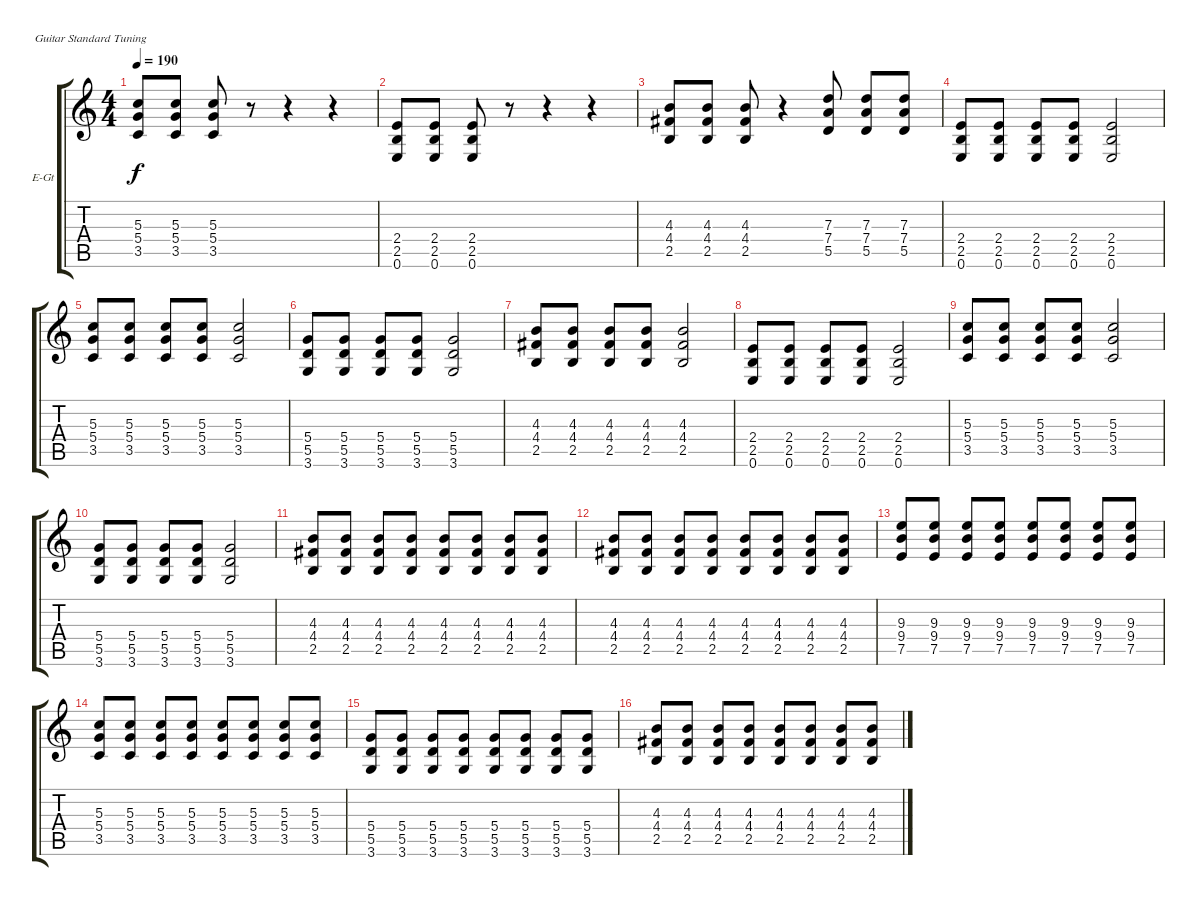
\defaultSystemsLayout 4
\bracketExtendMode groupsimilarinstruments
\firstSystemTrackNameOrientation horizontal
\otherSystemsTrackNameOrientation horizontal
\track ("Electric Guitar" "E-Gt") {instrument distortionguitar}
\staff {score tabs}
\tuning (E4 B3 G3 D3 A2 E2)
\ts (4 4)
\tempo 190
\clef g2
\scale
0.333333
\ks c
(5.3 5.4 3.5).8{dy f} (5.3 5.4 3.5).8 (5.3 5.4 3.5).8 r.8 r.4 r.4 |
\scale
0.333333 (2.4 2.5 0.6).8 (2.4 2.5 0.6).8 (2.4 2.5 0.6).8 r.8 r.4 r.4 |
\scale
0.333333 (4.3 4.4 2.5).8 (4.3 4.4 2.5).8 (4.3 4.4 2.5).8 r.4 (7.3 7.4 5.5).8 (7.3 7.4 5.5).8 (7.3 7.4 5.5).8 |
\scale
0.333333 (2.4 2.5 0.6).8 (2.4 2.5 0.6).8 (2.4 2.5 0.6).8 (2.4 2.5 0.6).8 (2.4 2.5 0.6).2 |
\scale
0.333333 (5.3 5.4 3.5).8 (5.3 5.4 3.5).8 (5.3 5.4 3.5).8 (5.3 5.4 3.5).8 (5.3 5.4 3.5).2 |
\scale
0.333333 (5.4 5.5 3.6).8 (5.4 5.5 3.6).8 (5.4 5.5 3.6).8 (5.4 5.5 3.6).8 (5.4 5.5 3.6).2 |
\scale
0.333333 (4.3 4.4 2.5).8 (4.3 4.4 2.5).8 (4.3 4.4 2.5).8 (4.3 4.4 2.5).8 (4.3 4.4 2.5).2 |
\scale
0.333333 (2.4 2.5 0.6).8 (2.4 2.5 0.6).8 (2.4 2.5 0.6).8 (2.4 2.5 0.6).8 (2.4 2.5 0.6).2 |
\scale
0.333333 (5.3 5.4 3.5).8 (5.3 5.4 3.5).8 (5.3 5.4 3.5).8 (5.3 5.4 3.5).8 (5.3 5.4 3.5).2 |
\scale
0.333333 (5.4 5.5 3.6).8 (5.4 5.5 3.6).8 (5.4 5.5 3.6).8 (5.4 5.5 3.6).8 (5.4 5.5 3.6).2 |
\scale
0.333333 (4.3 4.4 2.5).8 (4.3 4.4 2.5).8 (4.3 4.4 2.5).8 (4.3 4.4 2.5).8 (4.3 4.4 2.5).8 (4.3 4.4 2.5).8 (4.3 4.4 2.5).8 (4.3 4.4 2.5).8 |
\scale
0.333333 (4.3 4.4 2.5).8 (4.3 4.4 2.5).8 (4.3 4.4 2.5).8 (4.3 4.4 2.5).8 (4.3 4.4 2.5).8 (4.3 4.4 2.5).8 (4.3 4.4 2.5).8 (4.3 4.4 2.5).8 |
\scale
0.333333 (9.3 9.4 7.5).8 (9.3 9.4 7.5).8 (9.3 9.4 7.5).8 (9.3 9.4 7.5).8 (9.3 9.4 7.5).8 (9.3 9.4 7.5).8 (9.3 9.4 7.5).8 (9.3 9.4 7.5).8 |
\scale
0.333333 (5.3 5.4 3.5).8 (5.3 5.4 3.5).8 (5.3 5.4 3.5).8 (5.3 5.4 3.5).8 (5.3 5.4 3.5).8 (5.3 5.4 3.5).8 (5.3 5.4 3.5).8 (5.3 5.4 3.5).8 |
\scale
0.333333 (5.4 5.5 3.6).8 (5.4 5.5 3.6).8 (5.4 5.5 3.6).8 (5.4 5.5 3.6).8 (5.4 5.5 3.6).8 (5.4 5.5 3.6).8 (5.4 5.5 3.6).8 (5.4 5.5 3.6).8 |
\scale
0.333333 (4.3 4.4 2.5).8 (4.3 4.4 2.5).8 (4.3 4.4 2.5).8 (4.3 4.4 2.5).8 (4.3 4.4 2.5).8 (4.3 4.4 2.5).8 (4.3 4.4 2.5).8 (4.3 4.4 2.5).8
